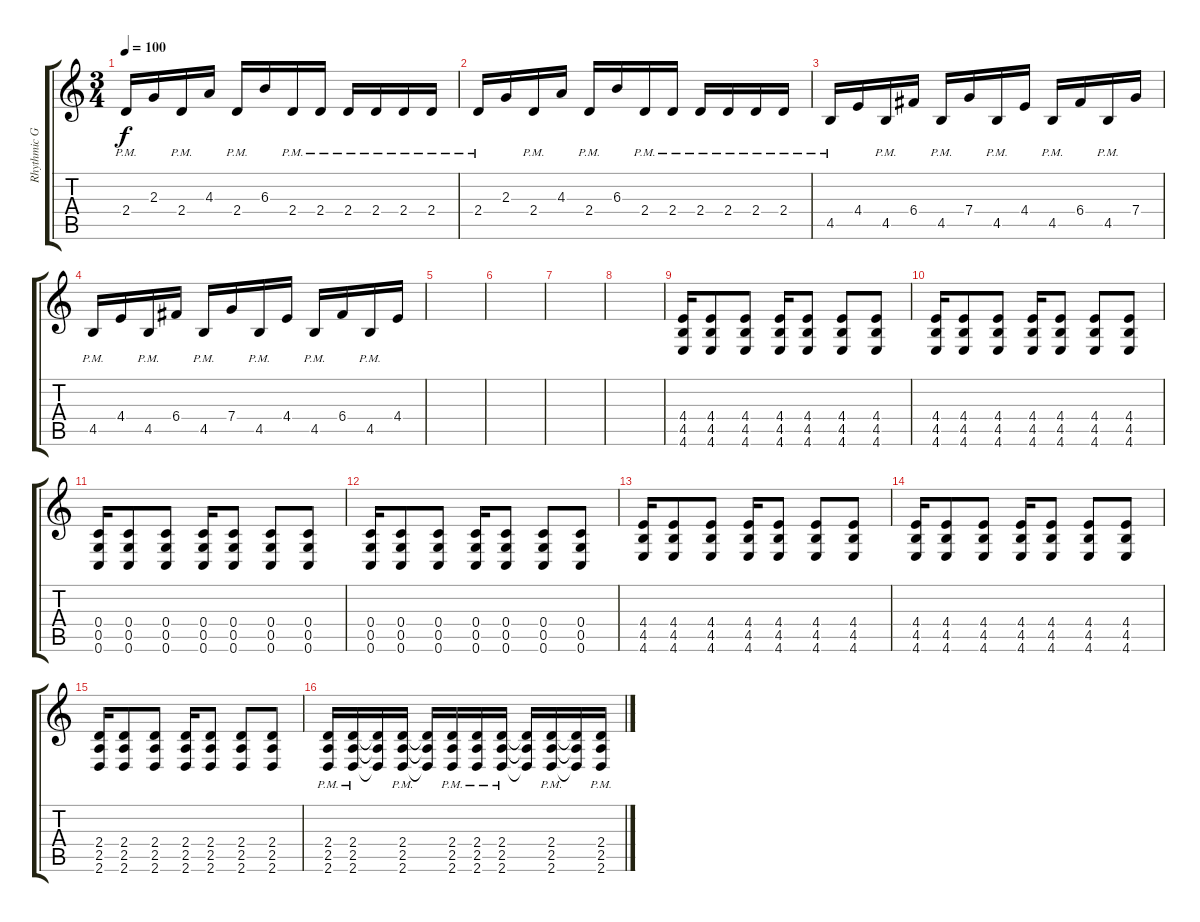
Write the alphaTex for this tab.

\track ("Rhythmic Guitar" "Rhythmic G") {instrument distortionguitar}
\staff {score tabs}
\tuning (D4 A3 F3 C3 G2 C2) {hide}
\ts (3 4)
\tempo 100
\clef g2
\ks c
2.4{pm}.16{dy f} 2.3.16 2.4{pm}.16 4.3.16 2.4{pm}.16 6.3.16 2.4{pm}.16 2.4{pm}.16 2.4{pm}.16 2.4{pm}.16 2.4{pm}.16 2.4{pm}.16 |
2.4{pm}.16 2.3.16 2.4{pm}.16 4.3.16 2.4{pm}.16 6.3.16 2.4{pm}.16 2.4{pm}.16 2.4{pm}.16 2.4{pm}.16 2.4{pm}.16 2.4{pm}.16 |
4.5{pm}.16 4.4.16 4.5{pm}.16 6.4.16 4.5{pm}.16 7.4.16 4.5{pm}.16 4.4.16 4.5{pm}.16 6.4.16 4.5{pm}.16 7.4.16 |
4.5{pm}.16 4.4.16 4.5{pm}.16 6.4.16 4.5{pm}.16 7.4.16 4.5{pm}.16 4.4.16 4.5{pm}.16 6.4.16 4.5{pm}.16 4.4.16 |
|
|
|
|
(4.4 4.5 4.6).16 (4.4 4.5 4.6).8 (4.4 4.5 4.6).8 (4.4 4.5 4.6).16 (4.4 4.5 4.6).8 (4.4 4.5 4.6).8 (4.4 4.5 4.6).8 |
(4.4 4.5 4.6).16 (4.4 4.5 4.6).8 (4.4 4.5 4.6).8 (4.4 4.5 4.6).16 (4.4 4.5 4.6).8 (4.4 4.5 4.6).8 (4.4 4.5 4.6).8 |
(0.4 0.5 0.6).16 (0.4 0.5 0.6).8 (0.4 0.5 0.6).8 (0.4 0.5 0.6).16 (0.4 0.5 0.6).8 (0.4 0.5 0.6).8 (0.4 0.5 0.6).8 |
(0.4 0.5 0.6).16 (0.4 0.5 0.6).8 (0.4 0.5 0.6).8 (0.4 0.5 0.6).16 (0.4 0.5 0.6).8 (0.4 0.5 0.6).8 (0.4 0.5 0.6).8 |
(4.4 4.5 4.6).16 (4.4 4.5 4.6).8 (4.4 4.5 4.6).8 (4.4 4.5 4.6).16 (4.4 4.5 4.6).8 (4.4 4.5 4.6).8 (4.4 4.5 4.6).8 |
(4.4 4.5 4.6).16 (4.4 4.5 4.6).8 (4.4 4.5 4.6).8 (4.4 4.5 4.6).16 (4.4 4.5 4.6).8 (4.4 4.5 4.6).8 (4.4 4.5 4.6).8 |
(2.4 2.5 2.6).16 (2.4 2.5 2.6).8 (2.4 2.5 2.6).8 (2.4 2.5 2.6).16 (2.4 2.5 2.6).8 (2.4 2.5 2.6).8 (2.4 2.5 2.6).8 |
(2.4{pm} 2.5{pm} 2.6{pm}).16 (2.4{pm} 2.5{pm} 2.6{pm}).16 (2.4{t} 2.5{t} 2.6{t}).16 (2.4{pm} 2.5{pm} 2.6{pm}).16 (2.4{t} 2.5{t} 2.6{t}).16 (2.4{pm} 2.5{pm} 2.6{pm}).16 (2.4{pm} 2.5{pm} 2.6{pm}).16 (2.4{pm} 2.5{pm} 2.6{pm}).16 (2.4{t} 2.5{t} 2.6{t}).16 (2.4{pm} 2.5{pm} 2.6{pm}).16 (2.4{t} 2.5{t} 2.6{t}).16 (2.4{pm} 2.5{pm} 2.6{pm}).16
